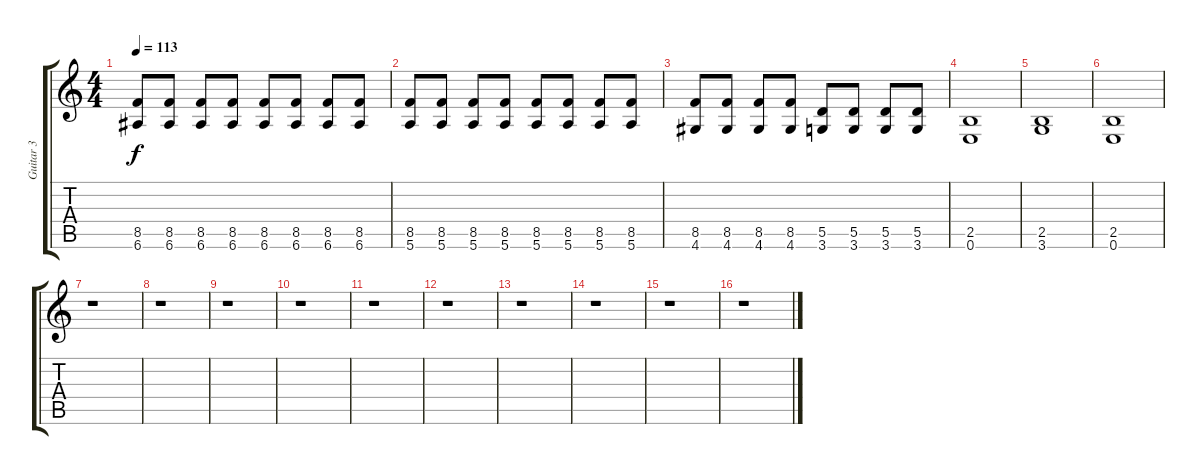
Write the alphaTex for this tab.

\track ("Guitar 3" "Guitar 3") {instrument electricguitarclean}
\staff {score tabs}
\tuning (E4 B3 G3 D3 A2 E2) {hide}
\ts (4 4)
\tempo 113
\clef g2
\ks c
(8.5 6.6).8{dy f} (8.5 6.6).8 (8.5 6.6).8 (8.5 6.6).8 (8.5 6.6).8 (8.5 6.6).8 (8.5 6.6).8 (8.5 6.6).8 |
(8.5 5.6).8 (8.5 5.6).8 (8.5 5.6).8 (8.5 5.6).8 (8.5 5.6).8 (8.5 5.6).8 (8.5 5.6).8 (8.5 5.6).8 |
(8.5 4.6).8 (8.5 4.6).8 (8.5 4.6).8 (8.5 4.6).8 (5.5 3.6).8 (5.5 3.6).8 (5.5 3.6).8 (5.5 3.6).8 |
(2.5 0.6).1 |
(2.5 3.6).1 |
(2.5 0.6).1 |
r.1 |
r.1 |
r.1 |
r.1 |
r.1 |
r.1 |
r.1 |
r.1 |
r.1 |
r.1
